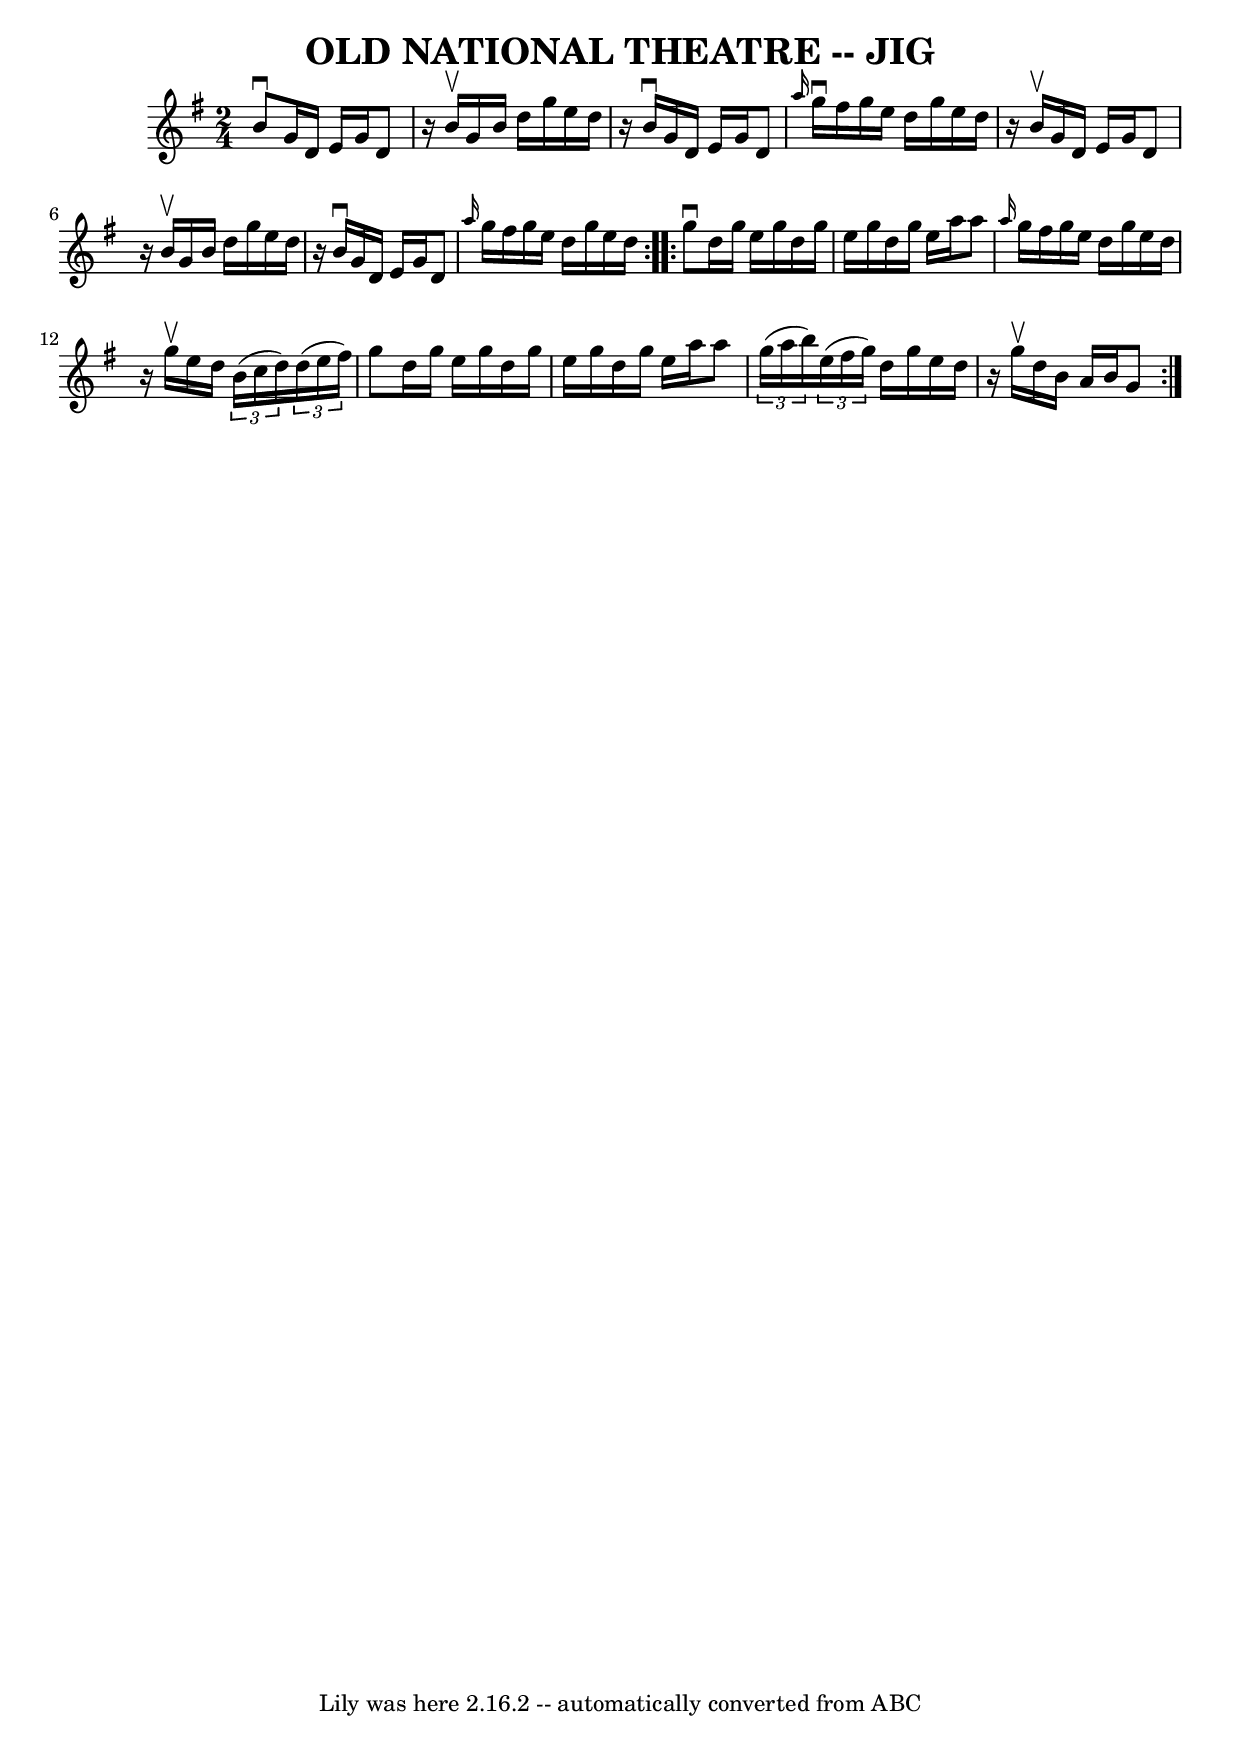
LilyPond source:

\version "2.16.2"
\include "Mammoth.ily"
\header {
  %% book = "Ryan's Mammoth Collection of Fiddle Tunes"
  crossRefNumber = "1"
  footnotes = ""
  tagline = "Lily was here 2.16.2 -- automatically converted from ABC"
  title = "OLD NATIONAL THEATRE -- JIG"

}
voicedefault =  {



  \repeat volta 2 {

    \time 2/4 
    \key g \major b'8^\downbow g'16 d'16 e'16 g'16 d'8   
    |
    r16 b'16^\upbow g'16 b'16 d''16 g''16 e''16 d''16 
    |
    r16 b'16^\downbow g'16 d'16 e'16 g'16 d'8    
    |
    \grace { a''16  
	   } g''16^\downbow fis''16 g''16 e''16    
    d''16 g''16 e''16 d''16    |
    |
    r16 b'16^\upbow   
    g'16 d'16 e'16 g'16 d'8    |
    r16 b'16^\upbow g'16    
    b'16 d''16 g''16 e''16 d''16    |
    r16 b'16^\downbow   
    g'16 d'16 e'16 g'16 d'8    |
    \grace { a''16  
	   } g''16    
    fis''16 g''16 e''16 d''16 g''16 e''16 d''16    
  }     

  \repeat volta 2 {
    g''8^\downbow d''16 g''16 e''16 g''16 d''16  
    g''16    |
    e''16 g''16 d''16 g''16 e''16 a''16    
    a''8    |
    \grace { a''16  
	   } g''16 fis''16 g''16 e''16    
    d''16 g''16 e''16 d''16    |
    r16 g''16^\upbow e''16    
    d''16    \times 2/3 { b'16 (c''16 d''16) 
			}   \times 2/3 { d''16 (
					 e''16 fis''16) 
				       }   |
    |
    g''8 d''16 g''16    
    e''16 g''16 d''16 g''16    |
    e''16 g''16 d''16 g''16 
    e''16 a''16 a''8    |
    \times 2/3 { g''16 (a''16 b''16 
		 ) 
	       }   \times 2/3 { e''16 (fis''16 g''16) 
			      } d''16 g''16    
    e''16 d''16    |
    r16 g''16^\upbow d''16 b'16 a'16 b'16  
    g'8    
  }   

}

\score{
  <<

    \context Staff="default"
    {
      \voicedefault 
      
    }

  >>
  \layout {
    
  }
  \midi {
  }

}
